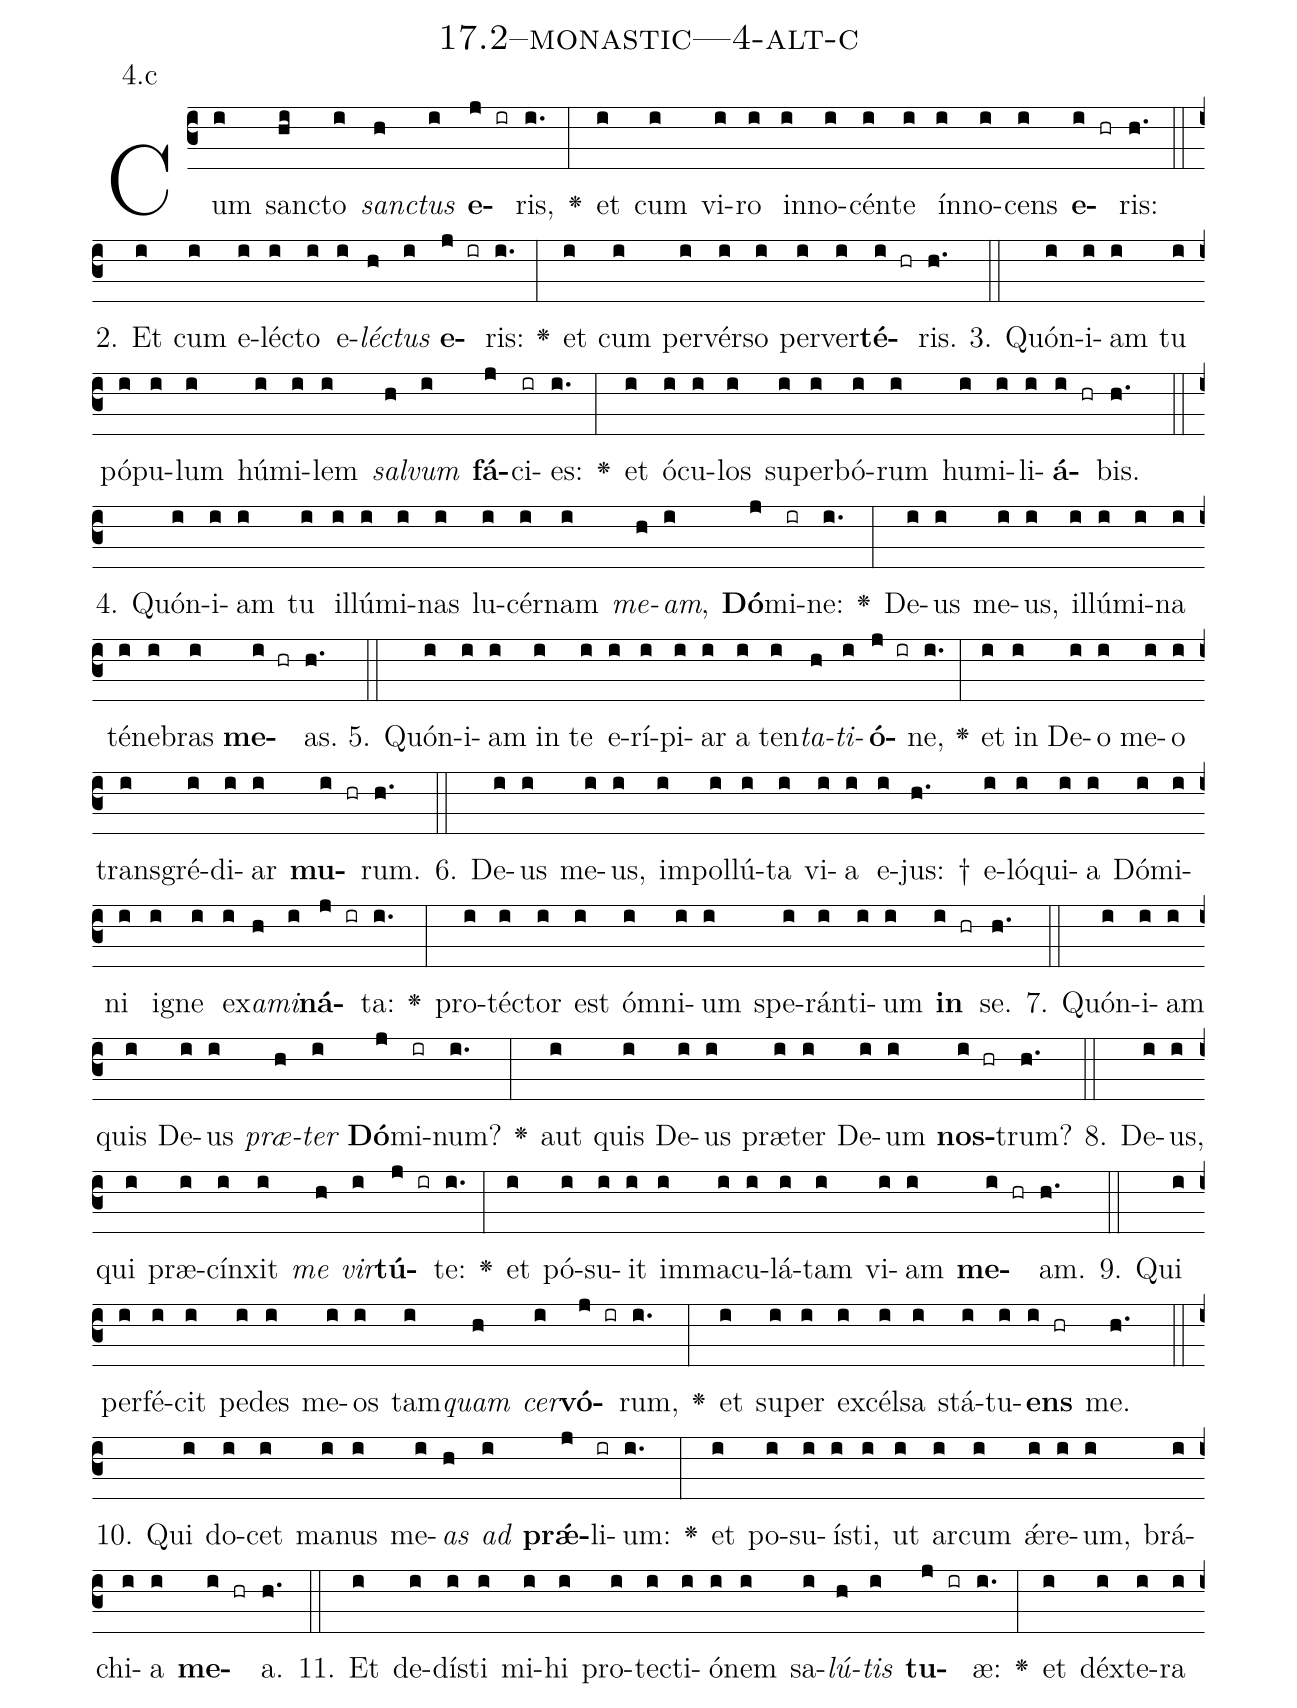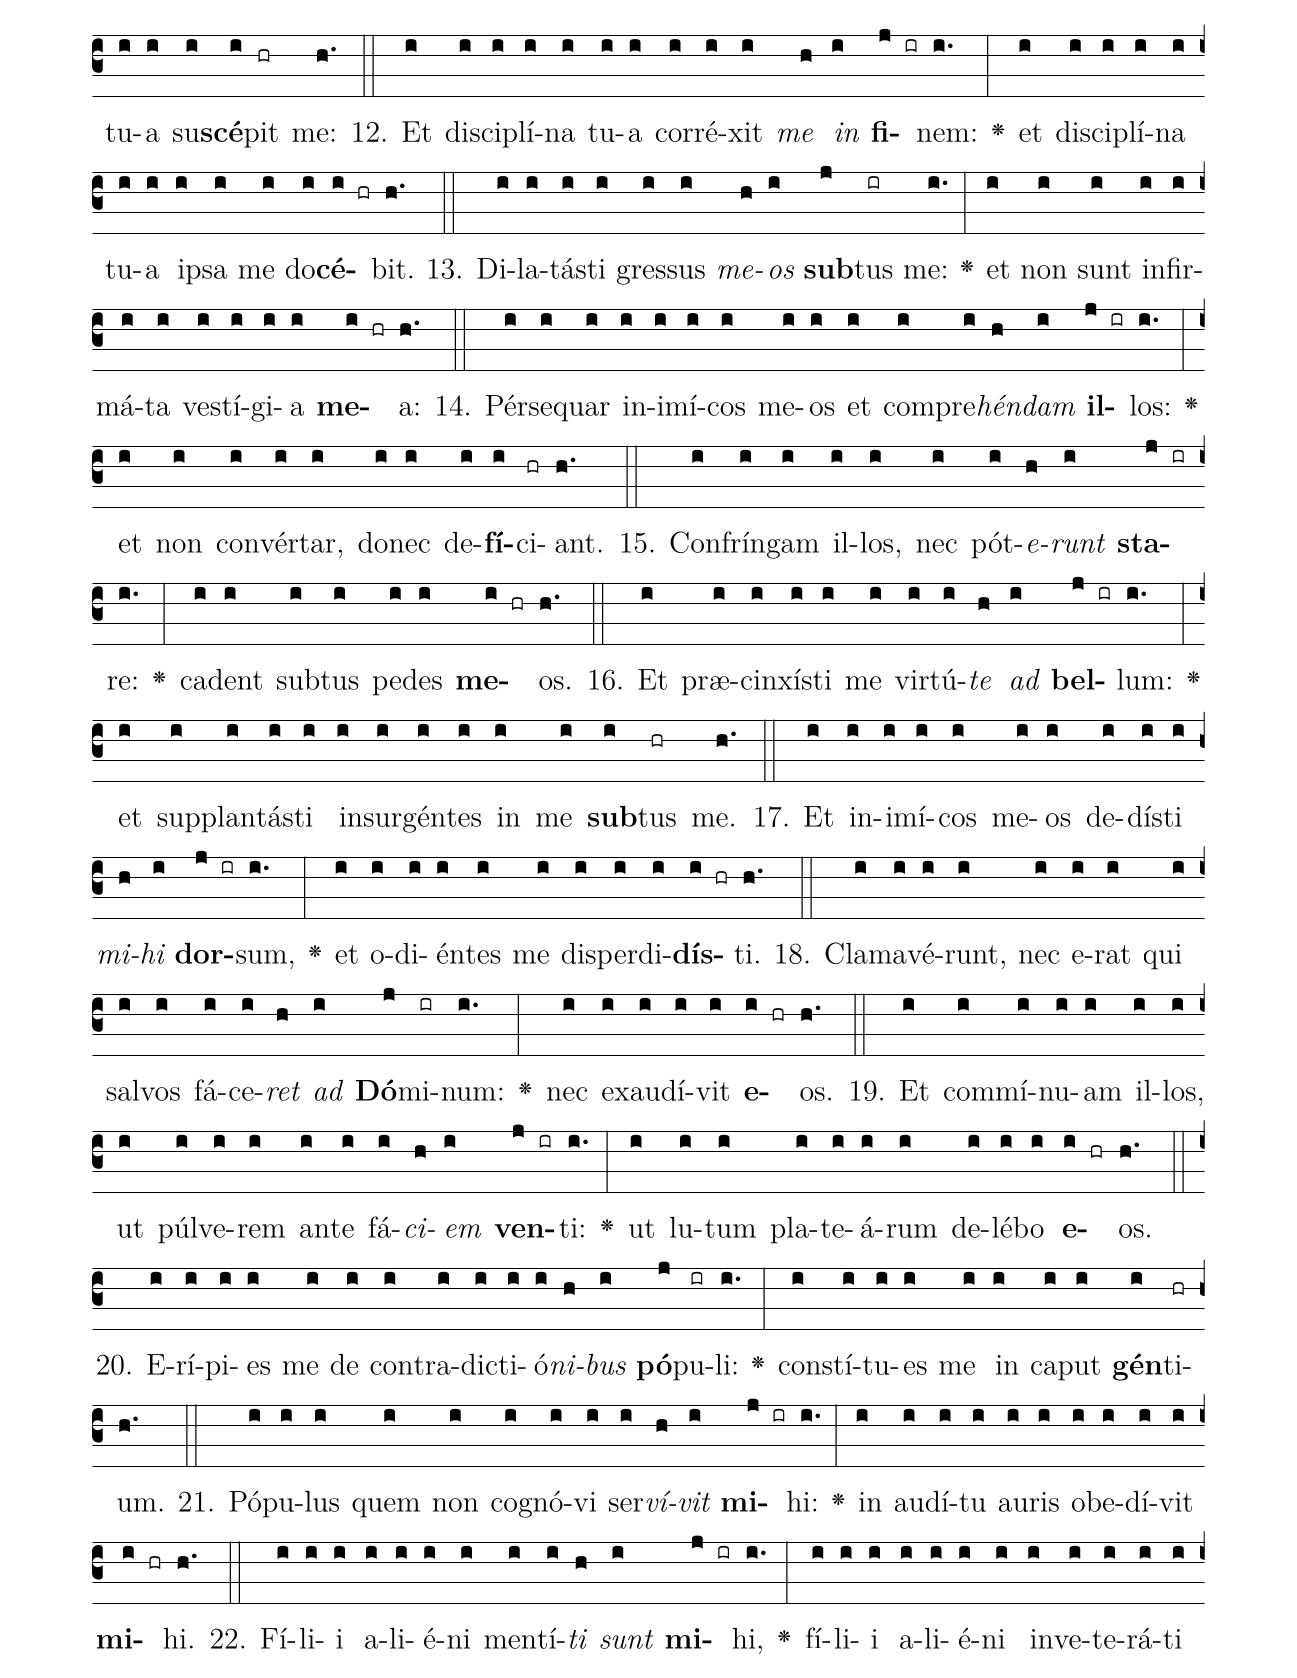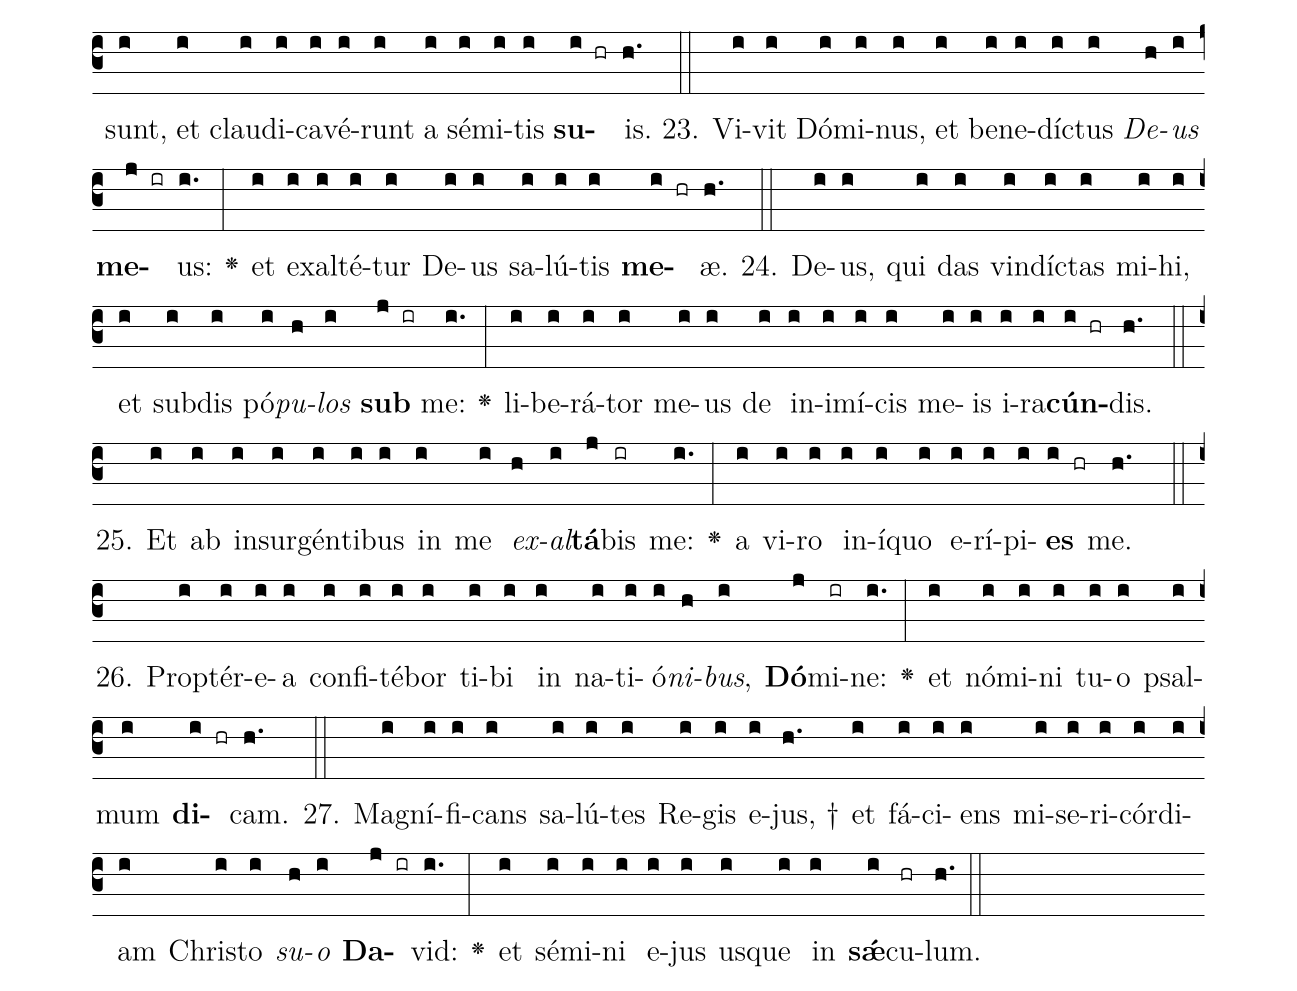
name: 17.2--monastic---4-alt-c;
annotation: 4.c;
%%
(c3)Cum(i) sanc(hi)to(i) <i>sanc</i>(h)<i>tus</i>(i) <b>e</b>(j ir)ris,(i.) <v>\greheightstar</v>(:) et(i) cum(i) vi(i)ro(i) in(i)no(i)cén(i)te(i) ín(i)no(i)cens(i) <b>e</b>(i hr)ris:(h.) (::)
2. Et(i) cum(i) e(i)léc(i)to(i) e(i)<i>léc</i>(h)<i>tus</i>(i) <b>e</b>(j ir)ris:(i.) <v>\greheightstar</v>(:) et(i) cum(i) per(i)vér(i)so(i) per(i)ver(i)<b>té</b>(i hr)ris.(h.) (::)
3. Quón(i)i(i)am(i) tu(i) pó(i)pu(i)lum(i) hú(i)mi(i)lem(i) <i>sal</i>(h)<i>vum</i>(i) <b>fá</b>(j)ci(ir)es:(i.) <v>\greheightstar</v>(:) et(i) ó(i)cu(i)los(i) su(i)per(i)bó(i)rum(i) hu(i)mi(i)li(i)<b>á</b>(i hr)bis.(h.) (::)
4. Quón(i)i(i)am(i) tu(i) il(i)lú(i)mi(i)nas(i) lu(i)cér(i)nam(i) <i>me</i>(h)<i>am</i>,(i) <b>Dó</b>(j)mi(ir)ne:(i.) <v>\greheightstar</v>(:) De(i)us(i) me(i)us,(i) il(i)lú(i)mi(i)na(i) té(i)ne(i)bras(i) <b>me</b>(i hr)as.(h.) (::)
5. Quón(i)i(i)am(i) in(i) te(i) e(i)rí(i)pi(i)ar(i) a(i) ten(i)<i>ta</i>(h)<i>ti</i>(i)<b>ó</b>(j ir)ne,(i.) <v>\greheightstar</v>(:) et(i) in(i) De(i)o(i) me(i)o(i) trans(i)gré(i)di(i)ar(i) <b>mu</b>(i hr)rum.(h.) (::)
6. De(i)us(i) me(i)us,(i) im(i)pol(i)lú(i)ta(i) vi(i)a(i) e(i)jus: †(h.) e(i)ló(i)qui(i)a(i) Dó(i)mi(i)ni(i) i(i)gne(i) ex(i)<i>a</i>(h)<i>mi</i>(i)<b>ná</b>(j ir)ta:(i.) <v>\greheightstar</v>(:) pro(i)téc(i)tor(i) est(i) óm(i)ni(i)um(i) spe(i)rán(i)ti(i)um(i) <b>in</b>(i hr) se.(h.) (::)
7. Quón(i)i(i)am(i) quis(i) De(i)us(i) <i>præ</i>(h)<i>ter</i>(i) <b>Dó</b>(j)mi(ir)num?(i.) <v>\greheightstar</v>(:) aut(i) quis(i) De(i)us(i) præ(i)ter(i) De(i)um(i) <b>nos</b>(i hr)trum?(h.) (::)
8. De(i)us,(i) qui(i) præ(i)cín(i)xit(i) <i>me</i>(h) <i>vir</i>(i)<b>tú</b>(j ir)te:(i.) <v>\greheightstar</v>(:) et(i) pó(i)su(i)it(i) im(i)ma(i)cu(i)lá(i)tam(i) vi(i)am(i) <b>me</b>(i hr)am.(h.) (::)
9. Qui(i) per(i)fé(i)cit(i) pe(i)des(i) me(i)os(i) tam(i)<i>quam</i>(h) <i>cer</i>(i)<b>vó</b>(j ir)rum,(i.) <v>\greheightstar</v>(:) et(i) su(i)per(i) ex(i)cél(i)sa(i) stá(i)tu(i)<b>ens</b>(i hr) me.(h.) (::)
10. Qui(i) do(i)cet(i) ma(i)nus(i) me(i)<i>as</i>(h) <i>ad</i>(i) <b>prǽ</b>(j)li(ir)um:(i.) <v>\greheightstar</v>(:) et(i) po(i)su(i)ís(i)ti,(i) ut(i) ar(i)cum(i) ǽ(i)re(i)um,(i) brá(i)chi(i)a(i) <b>me</b>(i hr)a.(h.) (::)
11. Et(i) de(i)dís(i)ti(i) mi(i)hi(i) pro(i)tec(i)ti(i)ó(i)nem(i) sa(i)<i>lú</i>(h)<i>tis</i>(i) <b>tu</b>(j ir)æ:(i.) <v>\greheightstar</v>(:) et(i) déx(i)te(i)ra(i) tu(i)a(i) su(i)<b>scé</b>(i)pit(hr) me:(h.) (::)
12. Et(i) di(i)sci(i)plí(i)na(i) tu(i)a(i) cor(i)ré(i)xit(i) <i>me</i>(h) <i>in</i>(i) <b>fi</b>(j ir)nem:(i.) <v>\greheightstar</v>(:) et(i) di(i)sci(i)plí(i)na(i) tu(i)a(i) ip(i)sa(i) me(i) do(i)<b>cé</b>(i hr)bit.(h.) (::)
13. Di(i)la(i)tás(i)ti(i) gres(i)sus(i) <i>me</i>(h)<i>os</i>(i) <b>sub</b>(j)tus(ir) me:(i.) <v>\greheightstar</v>(:) et(i) non(i) sunt(i) in(i)fir(i)má(i)ta(i) ves(i)tí(i)gi(i)a(i) <b>me</b>(i hr)a:(h.) (::)
14. Pér(i)se(i)quar(i) in(i)i(i)mí(i)cos(i) me(i)os(i) et(i) com(i)pre(i)<i>hén</i>(h)<i>dam</i>(i) <b>il</b>(j ir)los:(i.) <v>\greheightstar</v>(:) et(i) non(i) con(i)vér(i)tar,(i) do(i)nec(i) de(i)<b>fí</b>(i)ci(hr)ant.(h.) (::)
15. Con(i)frín(i)gam(i) il(i)los,(i) nec(i) pót(i)<i>e</i>(h)<i>runt</i>(i) <b>sta</b>(j ir)re:(i.) <v>\greheightstar</v>(:) ca(i)dent(i) sub(i)tus(i) pe(i)des(i) <b>me</b>(i hr)os.(h.) (::)
16. Et(i) præ(i)cin(i)xís(i)ti(i) me(i) vir(i)tú(i)<i>te</i>(h) <i>ad</i>(i) <b>bel</b>(j ir)lum:(i.) <v>\greheightstar</v>(:) et(i) sup(i)plan(i)tás(i)ti(i) in(i)sur(i)gén(i)tes(i) in(i) me(i) <b>sub</b>(i)tus(hr) me.(h.) (::)
17. Et(i) in(i)i(i)mí(i)cos(i) me(i)os(i) de(i)dís(i)ti(i) <i>mi</i>(h)<i>hi</i>(i) <b>dor</b>(j ir)sum,(i.) <v>\greheightstar</v>(:) et(i) o(i)di(i)én(i)tes(i) me(i) dis(i)per(i)di(i)<b>dís</b>(i hr)ti.(h.) (::)
18. Cla(i)ma(i)vé(i)runt,(i) nec(i) e(i)rat(i) qui(i) sal(i)vos(i) fá(i)ce(i)<i>ret</i>(h) <i>ad</i>(i) <b>Dó</b>(j)mi(ir)num:(i.) <v>\greheightstar</v>(:) nec(i) ex(i)au(i)dí(i)vit(i) <b>e</b>(i hr)os.(h.) (::)
19. Et(i) com(i)mí(i)nu(i)am(i) il(i)los,(i) ut(i) púl(i)ve(i)rem(i) an(i)te(i) fá(i)<i>ci</i>(h)<i>em</i>(i) <b>ven</b>(j ir)ti:(i.) <v>\greheightstar</v>(:) ut(i) lu(i)tum(i) pla(i)te(i)á(i)rum(i) de(i)lé(i)bo(i) <b>e</b>(i hr)os.(h.) (::)
20. E(i)rí(i)pi(i)es(i) me(i) de(i) con(i)tra(i)dic(i)ti(i)ó(i)<i>ni</i>(h)<i>bus</i>(i) <b>pó</b>(j)pu(ir)li:(i.) <v>\greheightstar</v>(:) con(i)stí(i)tu(i)es(i) me(i) in(i) ca(i)put(i) <b>gén</b>(i)ti(hr)um.(h.) (::)
21. Pó(i)pu(i)lus(i) quem(i) non(i) co(i)gnó(i)vi(i) ser(i)<i>ví</i>(h)<i>vit</i>(i) <b>mi</b>(j ir)hi:(i.) <v>\greheightstar</v>(:) in(i) au(i)dí(i)tu(i) au(i)ris(i) ob(i)e(i)dí(i)vit(i) <b>mi</b>(i hr)hi.(h.) (::)
22. Fí(i)li(i)i(i) a(i)li(i)é(i)ni(i) men(i)tí(i)<i>ti</i>(h) <i>sunt</i>(i) <b>mi</b>(j ir)hi,(i.) <v>\greheightstar</v>(:) fí(i)li(i)i(i) a(i)li(i)é(i)ni(i) in(i)ve(i)te(i)rá(i)ti(i) sunt,(i) et(i) clau(i)di(i)ca(i)vé(i)runt(i) a(i) sé(i)mi(i)tis(i) <b>su</b>(i hr)is.(h.) (::)
23. Vi(i)vit(i) Dó(i)mi(i)nus,(i) et(i) be(i)ne(i)díc(i)tus(i) <i>De</i>(h)<i>us</i>(i) <b>me</b>(j ir)us:(i.) <v>\greheightstar</v>(:) et(i) ex(i)al(i)té(i)tur(i) De(i)us(i) sa(i)lú(i)tis(i) <b>me</b>(i hr)æ.(h.) (::)
24. De(i)us,(i) qui(i) das(i) vin(i)díc(i)tas(i) mi(i)hi,(i) et(i) sub(i)dis(i) pó(i)<i>pu</i>(h)<i>los</i>(i) <b>sub</b>(j ir) me:(i.) <v>\greheightstar</v>(:) li(i)be(i)rá(i)tor(i) me(i)us(i) de(i) in(i)i(i)mí(i)cis(i) me(i)is(i) i(i)ra(i)<b>cún</b>(i hr)dis.(h.) (::)
25. Et(i) ab(i) in(i)sur(i)gén(i)ti(i)bus(i) in(i) me(i) <i>ex</i>(h)<i>al</i>(i)<b>tá</b>(j)bis(ir) me:(i.) <v>\greheightstar</v>(:) a(i) vi(i)ro(i) in(i)í(i)quo(i) e(i)rí(i)pi(i)<b>es</b>(i hr) me.(h.) (::)
26. Prop(i)tér(i)e(i)a(i) con(i)fi(i)té(i)bor(i) ti(i)bi(i) in(i) na(i)ti(i)ó(i)<i>ni</i>(h)<i>bus</i>,(i) <b>Dó</b>(j)mi(ir)ne:(i.) <v>\greheightstar</v>(:) et(i) nó(i)mi(i)ni(i) tu(i)o(i) psal(i)mum(i) <b>di</b>(i hr)cam.(h.) (::)
27. Ma(i)gní(i)fi(i)cans(i) sa(i)lú(i)tes(i) Re(i)gis(i) e(i)jus, †(h.) et(i) fá(i)ci(i)ens(i) mi(i)se(i)ri(i)cór(i)di(i)am(i) Chris(i)to(i) <i>su</i>(h)<i>o</i>(i) <b>Da</b>(j ir)vid:(i.) <v>\greheightstar</v>(:) et(i) sé(i)mi(i)ni(i) e(i)jus(i) us(i)que(i) in(i) <b>sǽ</b>(i)cu(hr)lum.(h.) (::)
